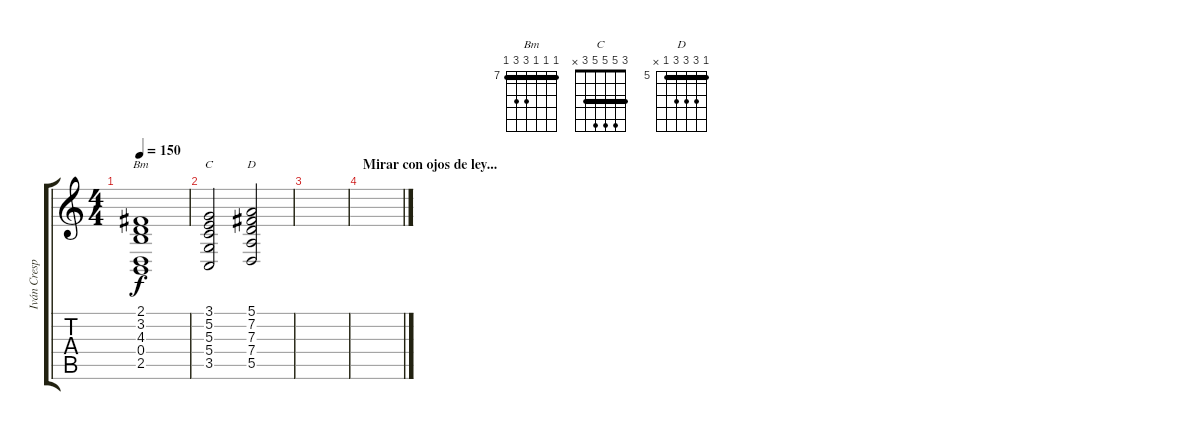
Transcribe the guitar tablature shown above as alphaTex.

\track ("Iván Crespo" "Iván Cresp") {instrument stringensemble1}
\staff {score tabs}
\tuning (E4 B3 G3 D3 A2 E2) {hide}
\chord ("Bm" 7 7 7 9 9 7) {firstfret 7 barre 7}
\chord ("C" 3 5 5 5 3 x) {barre 3}
\chord ("D" 5 7 7 7 5 x) {firstfret 5 barre 5}
\ts (4 4)
\tempo 150
\clef g2
\ks c
(2.1 3.2 4.3 0.4 2.5).1{ch "Bm" dy f} |
(3.1 5.2 5.3 5.4 3.5).2{ch "C"} (5.1 7.2 7.3 7.4 5.5).2{ch "D"} |
|
\section ("" "Mirar con ojos de ley...")
